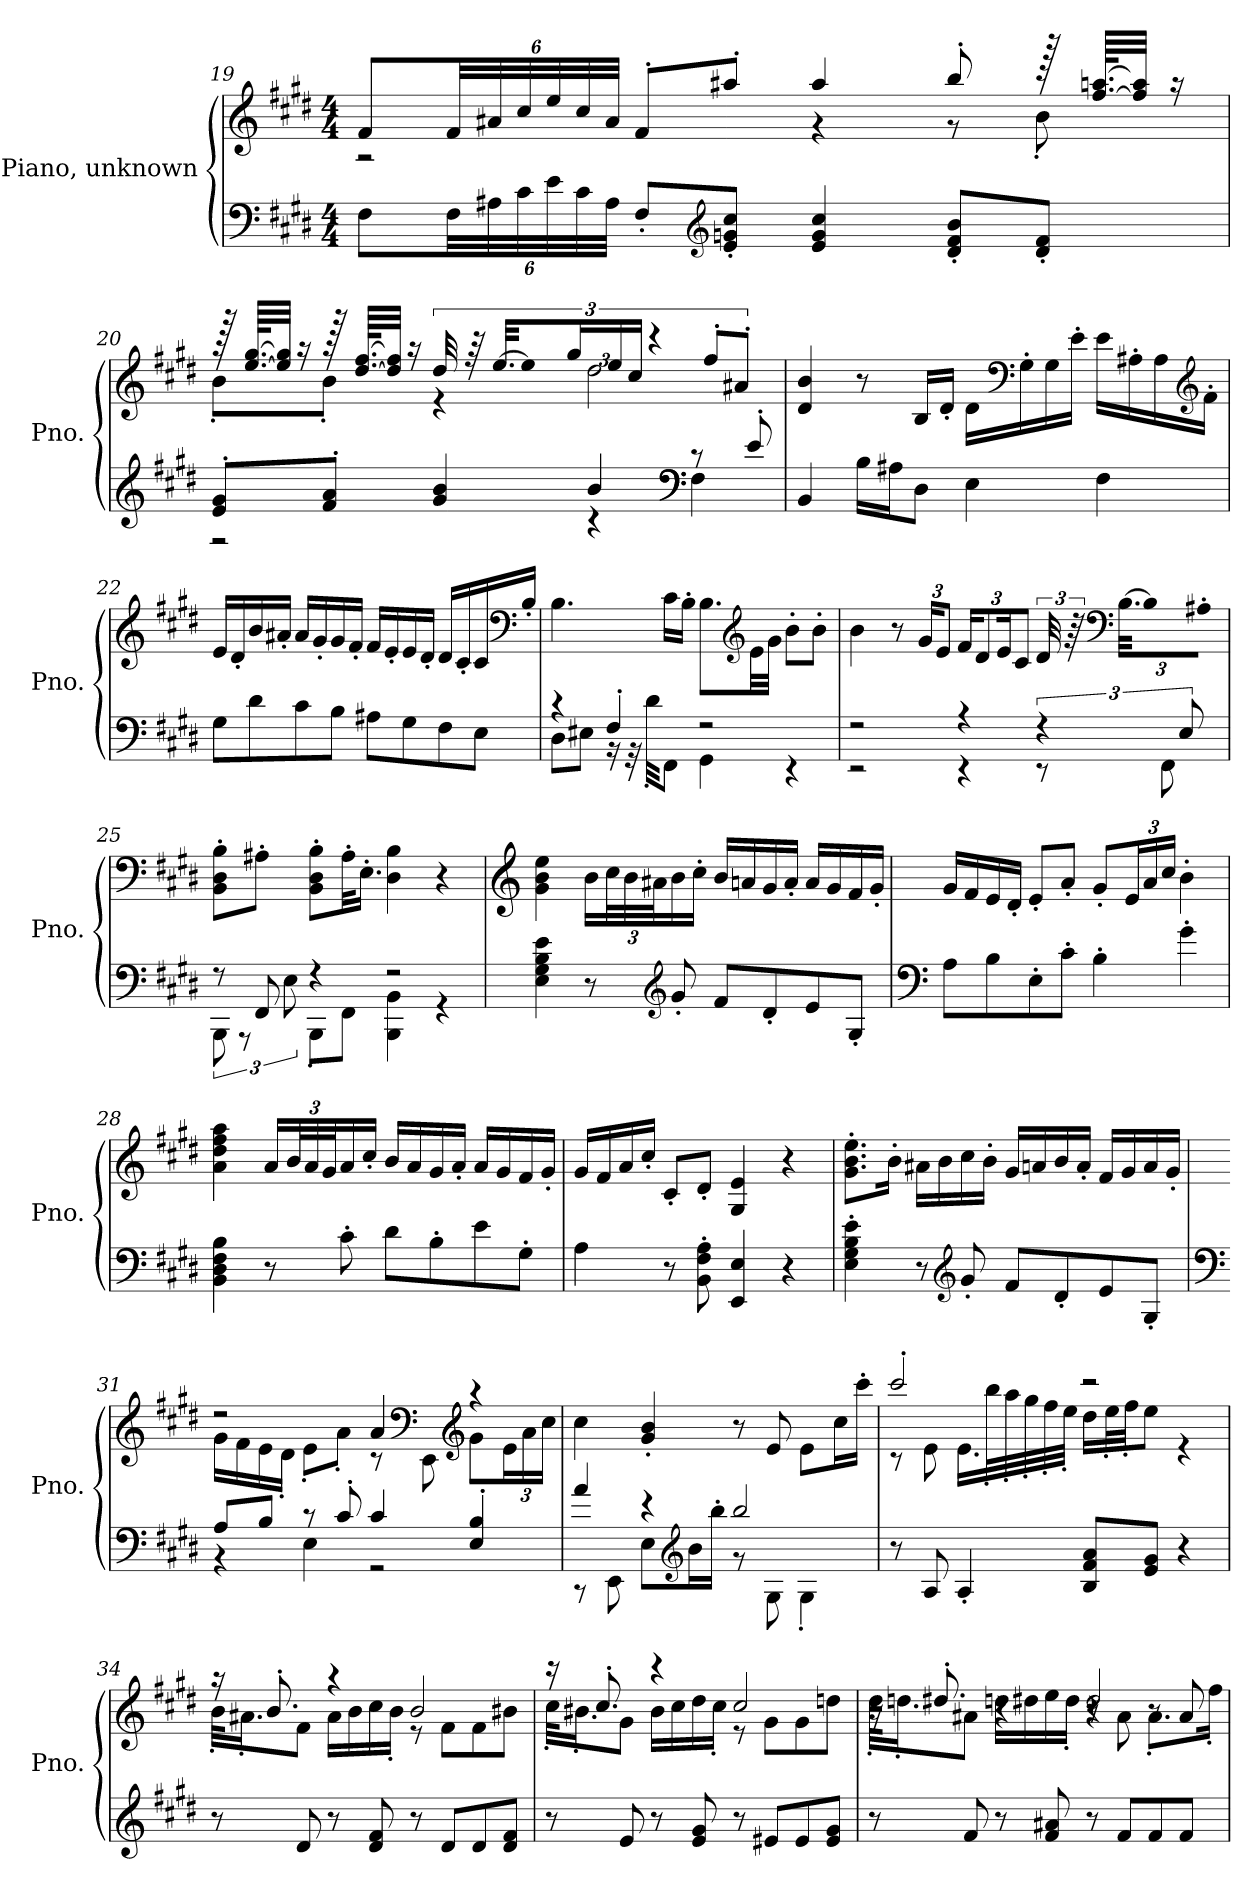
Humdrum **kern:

**kern	**kern
*part1	*part1
*staff2	*staff1
*I"Piano, unknown	*
*I'Pno.	*
*clefF4	*clefG2
*k[f#c#g#d#]	*k[f#c#g#d#]
*M4/4	*M4/4
=19	=19
*	*^
8F#\L	8f#/L	2r
*Xbrackettup	*Xbrackettup	*
48F#\LL	48f#/LL	.
48A#X\	48a#X/	.
48c#\	48cc#/	.
48e\	48ee/	.
48c#\	48cc#/	.
48A#\JJJ	48a#/JJJ	.
8F#'/L	8f#'/L	.
*clefG2	*	*
8e/' 8gn/' 8cc#/'J	8aa#X'/J	.
4e/ 4g/ 4cc#/	4aa#/	4r
8d#/' 8f#/' 8b/'L	8bb'/	8r
8d#/' 8f#/'J	128r	8b'\
.	[64.ff#/ [64.aan/KLLL	.
.	32ff#/] 32aa/]JJJ	.
.	16r	.
!!LO:LB:g=z	!!
=20	=20	=20
*^	*	*
8e/' 8g#/'L	2r	128r	8b'\L
.	.	[64.ee/ [64.gg#/KLLL	.
.	.	32ee/] 32gg#/]JJJ	.
.	.	16r	.
8f#/' 8a/'J	.	128r	8b'\J
.	.	[64.dd#/ [64.ff#/KLLL	.
.	.	32dd#/] 32ff#/]JJJ	.
.	.	16r	.
*	*	*brackettup	*
4g#/ 4b/	.	48dd#/	4r
.	.	96r	.
.	.	[48.ee/KLL	.
.	.	16ee/]	.
*	*	*Xbrackettup	*
.	.	24gg#/	.
.	.	24ee/	.
.	.	24cc#/JJ	.
4b/	4r	4r	2dd#\
*clefF4	*	*	*
8r	4F#\	8ff#'/L	.
8e'/	.	8a#X'/J	.
*v	*v	*	*
*	*v	*v
=21	=21
4BB/	4d#/ 4b/
16B\LL	8r
16A#X\J	.
8D#\J	16B/LL
.	16d#'/JJ
4E\	16d#\LL
*	*clefF4
.	16G#'\
.	16G#\
.	16e'\JJ
4F#\	16e\LL
.	16A#X'\
.	16A#\
*	*clefG2
.	16f#'\JJ
!!LO:LB:g=z
=22	=22
8G#\L	16e/LL
.	16d#'/
8d#\	16b/
.	16a#X'/JJ
8c#\	16a#/LL
.	16g#'/
8B\J	16g#/
.	16f#'/JJ
8A#X\L	16f#/LL
.	16e'/
8G#\	16e/
.	16d#'/JJ
8F#\	16d#/LL
.	16c#'/
8E\J	16c#/
*	*clefF4
.	16B'/JJ
=23	=23
*^	*
4r	8D#\L	4.B\
.	8E#X\J	.
4F#'/	16r	.
.	32r	.
.	32d#'\KKL	.
.	8FF#\J	16c#\LL
.	.	16B'\JJ
2r	4GG#\	8.B\L
*	*	*clefG2
.	.	32e\LL
.	.	32g#\JJJ
.	4r	8b'\L
.	.	8b'\J
!!LO:LB:g=z
=24	=24	=24
2r	2r	4b\
.	.	8r
.	.	24g#/KL
.	.	12e/J
4r	4r	24f#/KL
.	.	12d#/
.	.	24e/K
.	.	12c#/J
*brackettup	*	*brackettup
6r	8r	48d#/
.	.	96r
*	*	*clefF4
.	.	[48.B\KLL
.	.	16B\J]
.	8FF#\	8A#X'\J
12E/	.	.
=25	=25	=25
8r	12BBB\	8BB\' 8D#\' 8B\'L
.	12r	.
8FF#/	.	8A#X'\J
.	12E\	.
4r	8BBB'\L	8BB\' 8D#\' 8B\'L
.	8FF#\J	32A#'\KL
.	.	16.E'\JJ
2r	4BBB\ 4BB\	4D#\ 4B\
.	4r	4r
*v	*v	*
!!LO:LB:g=z
=26	=26
*	*clefG2
4E\ 4G#\ 4B\ 4e\	4g#\ 4b\ 4ee\
8r	16b\LL
*	*Xbrackettup
.	48cc#\L
.	48b\
.	48a#X\J
*clefG2	*
8g#'/	16b\
.	16cc#'\JJ
8f#/L	16b/LL
.	16an/
8d#'/	16g#/
.	16a'/JJ
8e/	16a/LL
.	16g#/
8G#'/J	16f#/
.	16g#'/JJ
=27	=27
*clefF4	*
8A\L	16g#/LL
.	16f#/
8B\	16e/
.	16d#'/JJ
8E'\	8e'/L
8c#'\J	8a'/J
4B'\	8g#'/L
.	24e/L
.	24a/
.	24cc#/JJ
4g#'\	4b'\
=28	=28
4BB\ 4D#\ 4F#\ 4B\	4a\ 4dd#\ 4ff#\ 4aa\
8r	16a/LL
.	48b/L
.	48a/
.	48g#/J
8c#'\	16a/
.	16cc#'/JJ
8d#\L	16b/LL
.	16a/
8B'\	16g#/
.	16a'/JJ
8e\	16a/LL
.	16g#/
8G#'\J	16f#/
.	16g#'/JJ
!!LO:PB:g=z
=29	=29
4A\	16g#/LL
.	16f#/
.	16a/
.	16cc#'/JJ
8r	8c#'/L
8BB\' 8F#\' 8A\'	8d#'/J
4EE/ 4E/	4G#/ 4e/
4r	4r
=30	=30
4E\' 4G#\' 4B\' 4e\'	8.g#\' 8.b\' 8.ee\'L
.	16b'\Jk
8r	16a#X\LL
.	16b\
*clefG2	*
8g#'/	16cc#\
.	16b'\JJ
8f#/L	16g#/LL
.	16an/
8d#'/	16b/
.	16a'/JJ
8e/	16f#/LL
.	16g#/
8G#'/J	16a/
.	16g#'/JJ
=31	=31
*clefF4	*
*^	*^
8A/L	4r	2r	16g#\LL
.	.	.	16f#\
8B/J	.	.	16e\
.	.	.	16d#'\JJ
8r	4E\	.	8e'\L
8c#'/	.	.	8a'\J
4c#/	2r	4a/	8r
*	*	*clefF4	*
.	.	.	8EE\
*	*	*clefG2	*
4E/' 4B/'	.	4r	8g#\L
.	.	.	24e\L
.	.	.	24a\
.	.	.	24cc#\JJ
*	*	*v	*v
!!LO:LB:g=z
=32	=32	=32
4a/	8r	4cc#\
.	8EE\	.
4r	8E\L	4g#/' 4b/'
*clefG2	*	*
.	16b\L	.
.	16bb'\JJ	.
2bb/	8r	8r
.	8G#\	8e/
.	4G#'\	8e\L
.	.	16cc#\L
.	.	16ccc#'\JJ
*v	*v	*
=33	=33
*	*^
8r	2ccc#'/	8r
8A/	.	8e\
4A'/	.	16.e\LL
.	.	32bb'\L
.	.	32aa'\
.	.	32gg#'\
.	.	32ff#'\
.	.	32ee'\JJJ
8B/ 8f#/ 8a/L	2r	16dd#\LL
.	.	32ee'\L
.	.	32ff#'\JJ
8e/ 8g#/J	.	8ee\J
4r	.	4r
=34	=34	=34
8r	16r	32b'\KLL
.	.	16.a#X'\J
.	8.b'/	.
8d#/	.	8f#\J
8r	4r	16a#\LL
.	.	16b\
8d#/ 8f#/	.	16cc#\
.	.	16b'\JJ
8r	2b/	8r
8d#/L	.	8f#\L
8d#/	.	8f#\
8d#/ 8f#/J	.	8b#X\J
!!LO:LB:g=z	!!
=35	=35	=35
8r	16r	32cc#'\KLL
.	.	16.b#X'\J
.	8.cc#'/	.
8e/	.	8g#\J
8r	4r	16b#\LL
.	.	16cc#\
8e/ 8g#/	.	16dd#\
.	.	16cc#'\JJ
8r	2cc#/	8r
8e#X/L	.	8g#\L
8e#/	.	8g#\
8e#/ 8g#/J	.	8ddn\J
=36	=36	=36
*	*	*^
8r	16r	32dd#'\KLL	2r
.	.	16.ddn'\J	.
.	8.dd#X'/	.	.
8f#/	.	8a#X\J	.
8r	4r	16ddn\LL	.
.	.	16dd#X\	.
8f#/ 8a#X/	.	16ee\	.
.	.	16dd#'\JJ	.
8r	2dd#/	8r	4r
8f#/L	.	8a#\	.
8f#/	.	8.a#'\L	8r
8f#/J	.	.	8a#/
.	.	16ff#'\Jk	.
*	*v	*v	*v
=	=
*-	*-
